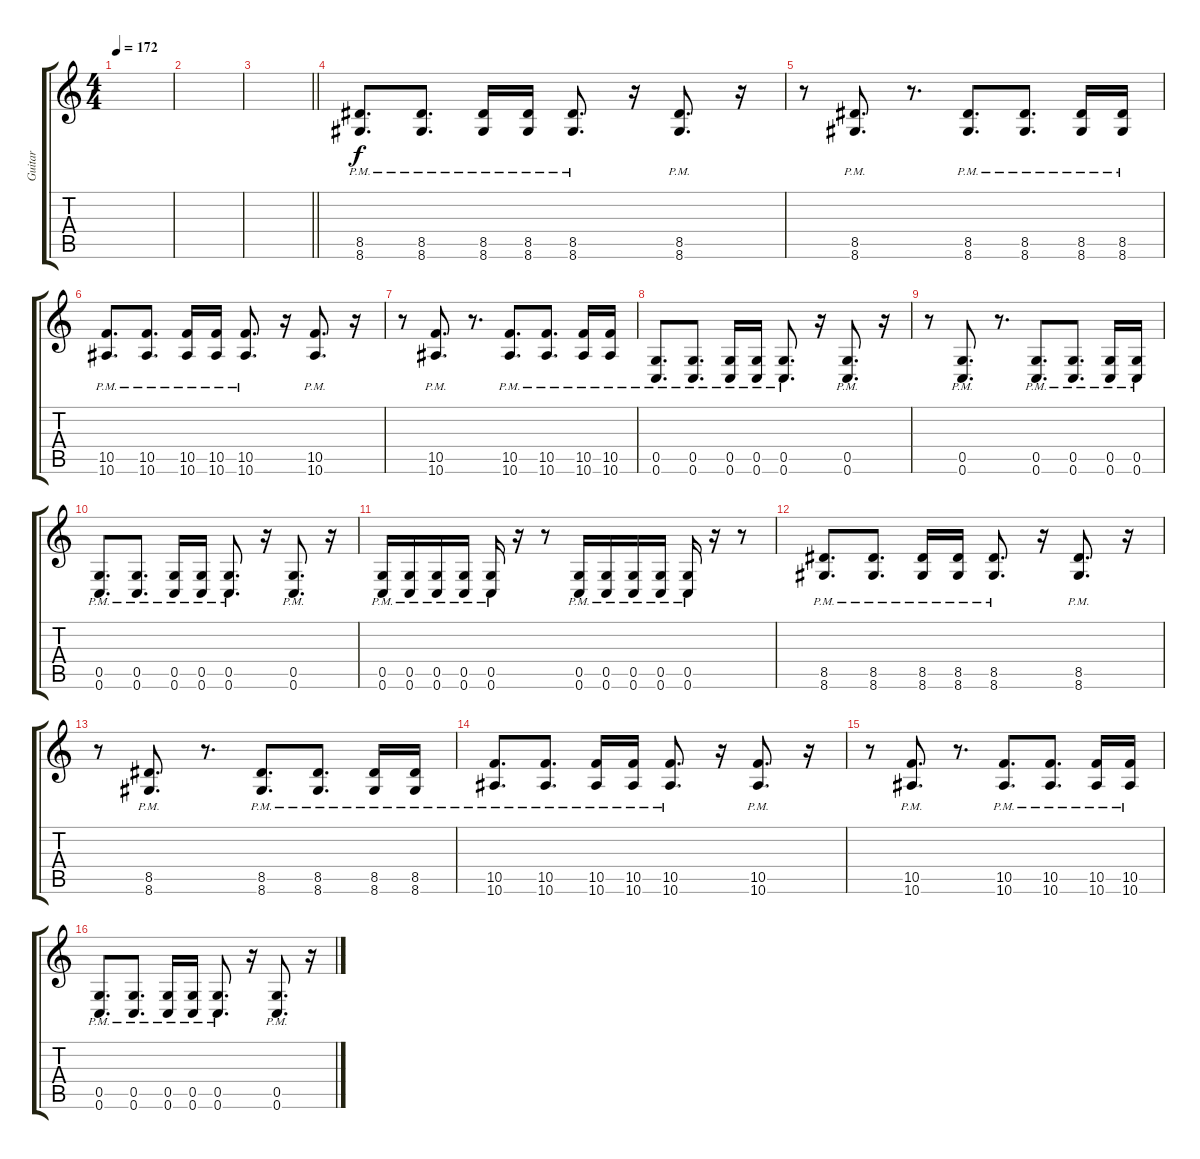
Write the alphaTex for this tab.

\track ("Guitar" "Guitar") {instrument distortionguitar}
\staff {score tabs}
\tuning (D4 A3 F3 C3 G2 C2) {hide}
\ts (4 4)
\tempo 172
\clef g2
\ks c
|
|
\barLineRight lightlight
|
\section ("" " ")
(8.5{pm} 8.6{pm}).8{d} (8.5{pm} 8.6{pm}).8{d} (8.5{pm} 8.6{pm}).16 (8.5{pm} 8.6{pm}).16 (8.5{pm} 8.6{pm}).8{d} r.16 (8.5{pm} 8.6{pm}).8{d} r.16 |
r.8 (8.5{pm} 8.6{pm}).8{d} r.8{d} (8.5{pm} 8.6{pm}).8{d} (8.5{pm} 8.6{pm}).8{d} (8.5{pm} 8.6{pm}).16 (8.5{pm} 8.6{pm}).16 |
(10.5{pm} 10.6{pm}).8{d} (10.5{pm} 10.6{pm}).8{d} (10.5{pm} 10.6{pm}).16 (10.5{pm} 10.6{pm}).16 (10.5{pm} 10.6{pm}).8{d} r.16 (10.5{pm} 10.6{pm}).8{d} r.16 |
r.8 (10.5{pm} 10.6{pm}).8{d} r.8{d} (10.5{pm} 10.6{pm}).8{d} (10.5{pm} 10.6{pm}).8{d} (10.5{pm} 10.6{pm}).16 (10.5{pm} 10.6{pm}).16 |
(0.5{pm} 0.6{pm}).8{d} (0.5{pm} 0.6{pm}).8{d} (0.5{pm} 0.6{pm}).16 (0.5{pm} 0.6{pm}).16 (0.5{pm} 0.6{pm}).8{d} r.16 (0.5{pm} 0.6{pm}).8{d} r.16 |
r.8 (0.5{pm} 0.6{pm}).8{d} r.8{d} (0.5{pm} 0.6{pm}).8{d} (0.5{pm} 0.6{pm}).8{d} (0.5{pm} 0.6{pm}).16 (0.5{pm} 0.6{pm}).16 |
(0.5{pm} 0.6{pm}).8{d} (0.5{pm} 0.6{pm}).8{d} (0.5{pm} 0.6{pm}).16 (0.5{pm} 0.6{pm}).16 (0.5{pm} 0.6{pm}).8{d} r.16 (0.5{pm} 0.6{pm}).8{d} r.16 |
(0.5{pm} 0.6{pm}).16 (0.5{pm} 0.6{pm}).16 (0.5{pm} 0.6{pm}).16 (0.5{pm} 0.6{pm}).16 (0.5{pm} 0.6{pm}).16 r.16 r.8 (0.5{pm} 0.6{pm}).16 (0.5{pm} 0.6{pm}).16 (0.5{pm} 0.6{pm}).16 (0.5{pm} 0.6{pm}).16 (0.5{pm} 0.6{pm}).16 r.16 r.8 |
(8.5{pm} 8.6{pm}).8{d} (8.5{pm} 8.6{pm}).8{d} (8.5{pm} 8.6{pm}).16 (8.5{pm} 8.6{pm}).16 (8.5{pm} 8.6{pm}).8{d} r.16 (8.5{pm} 8.6{pm}).8{d} r.16 |
r.8 (8.5{pm} 8.6{pm}).8{d} r.8{d} (8.5{pm} 8.6{pm}).8{d} (8.5{pm} 8.6{pm}).8{d} (8.5{pm} 8.6{pm}).16 (8.5{pm} 8.6{pm}).16 |
(10.5{pm} 10.6{pm}).8{d} (10.5{pm} 10.6{pm}).8{d} (10.5{pm} 10.6{pm}).16 (10.5{pm} 10.6{pm}).16 (10.5{pm} 10.6{pm}).8{d} r.16 (10.5{pm} 10.6{pm}).8{d} r.16 |
r.8 (10.5{pm} 10.6{pm}).8{d} r.8{d} (10.5{pm} 10.6{pm}).8{d} (10.5{pm} 10.6{pm}).8{d} (10.5{pm} 10.6{pm}).16 (10.5{pm} 10.6{pm}).16 |
(0.5{pm} 0.6{pm}).8{d} (0.5{pm} 0.6{pm}).8{d} (0.5{pm} 0.6{pm}).16 (0.5{pm} 0.6{pm}).16 (0.5{pm} 0.6{pm}).8{d} r.16 (0.5{pm} 0.6{pm}).8{d} r.16
